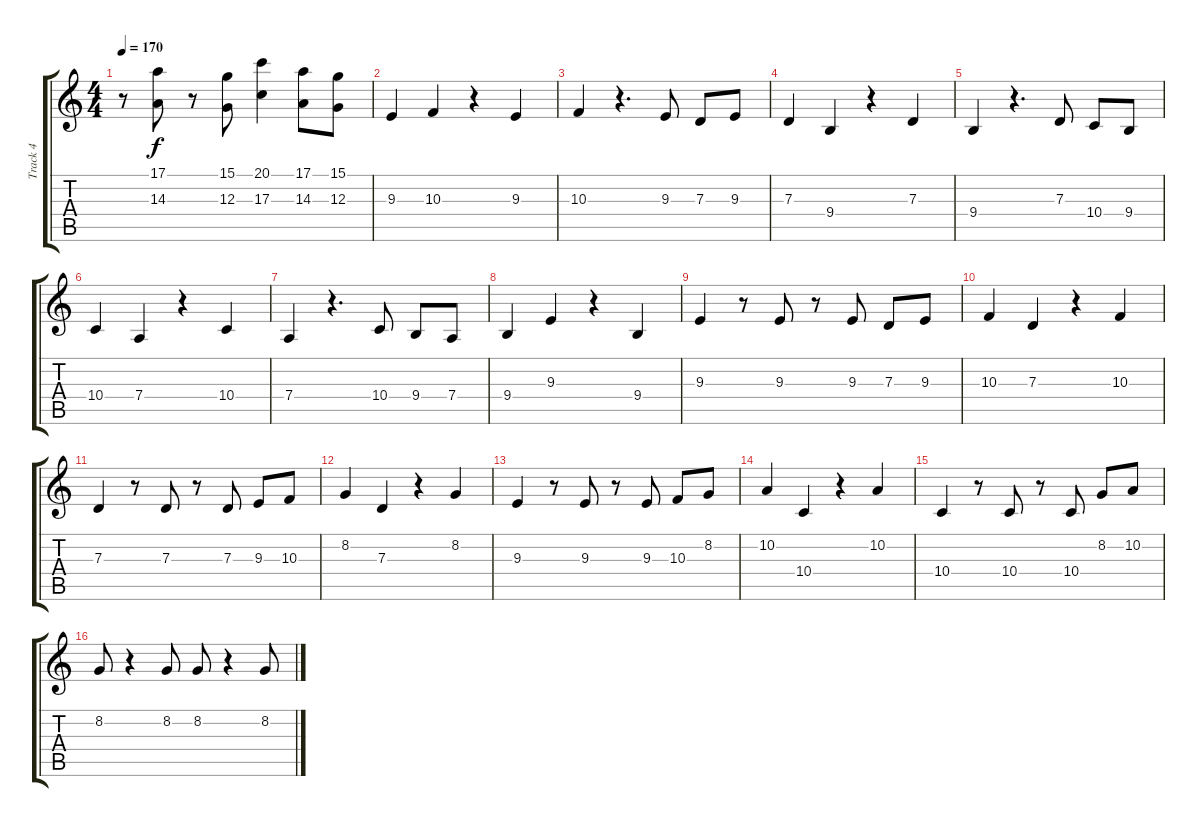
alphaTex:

\track ("Track 4" "Track 4") {instrument brasssection}
\staff {score tabs}
\tuning (E4 B3 G3 D3 A2 E2) {hide}
\ts (4 4)
\tempo 170
\clef g2
\ks c
r.8{dy f} (17.1 14.3).8 r.8 (15.1 12.3).8 (20.1 17.3).4 (17.1 14.3).8 (15.1 12.3).8 |
9.3.4 10.3.4 r.4 9.3.4 |
10.3.4 r.4{d} 9.3.8 7.3.8 9.3.8 |
7.3.4 9.4.4 r.4 7.3.4 |
9.4.4 r.4{d} 7.3.8 10.4.8 9.4.8 |
10.4.4 7.4.4 r.4 10.4.4 |
7.4.4 r.4{d} 10.4.8 9.4.8 7.4.8 |
9.4.4 9.3.4 r.4 9.4.4 |
9.3.4 r.8 9.3.8 r.8 9.3.8 7.3.8 9.3.8 |
10.3.4 7.3.4 r.4 10.3.4 |
7.3.4 r.8 7.3.8 r.8 7.3.8 9.3.8 10.3.8 |
8.2.4 7.3.4 r.4 8.2.4 |
9.3.4 r.8 9.3.8 r.8 9.3.8 10.3.8 8.2.8 |
10.2.4 10.4.4 r.4 10.2.4 |
10.4.4 r.8 10.4.8 r.8 10.4.8 8.2.8 10.2.8 |
8.2.8 r.4 8.2.8 8.2.8 r.4 8.2.8
